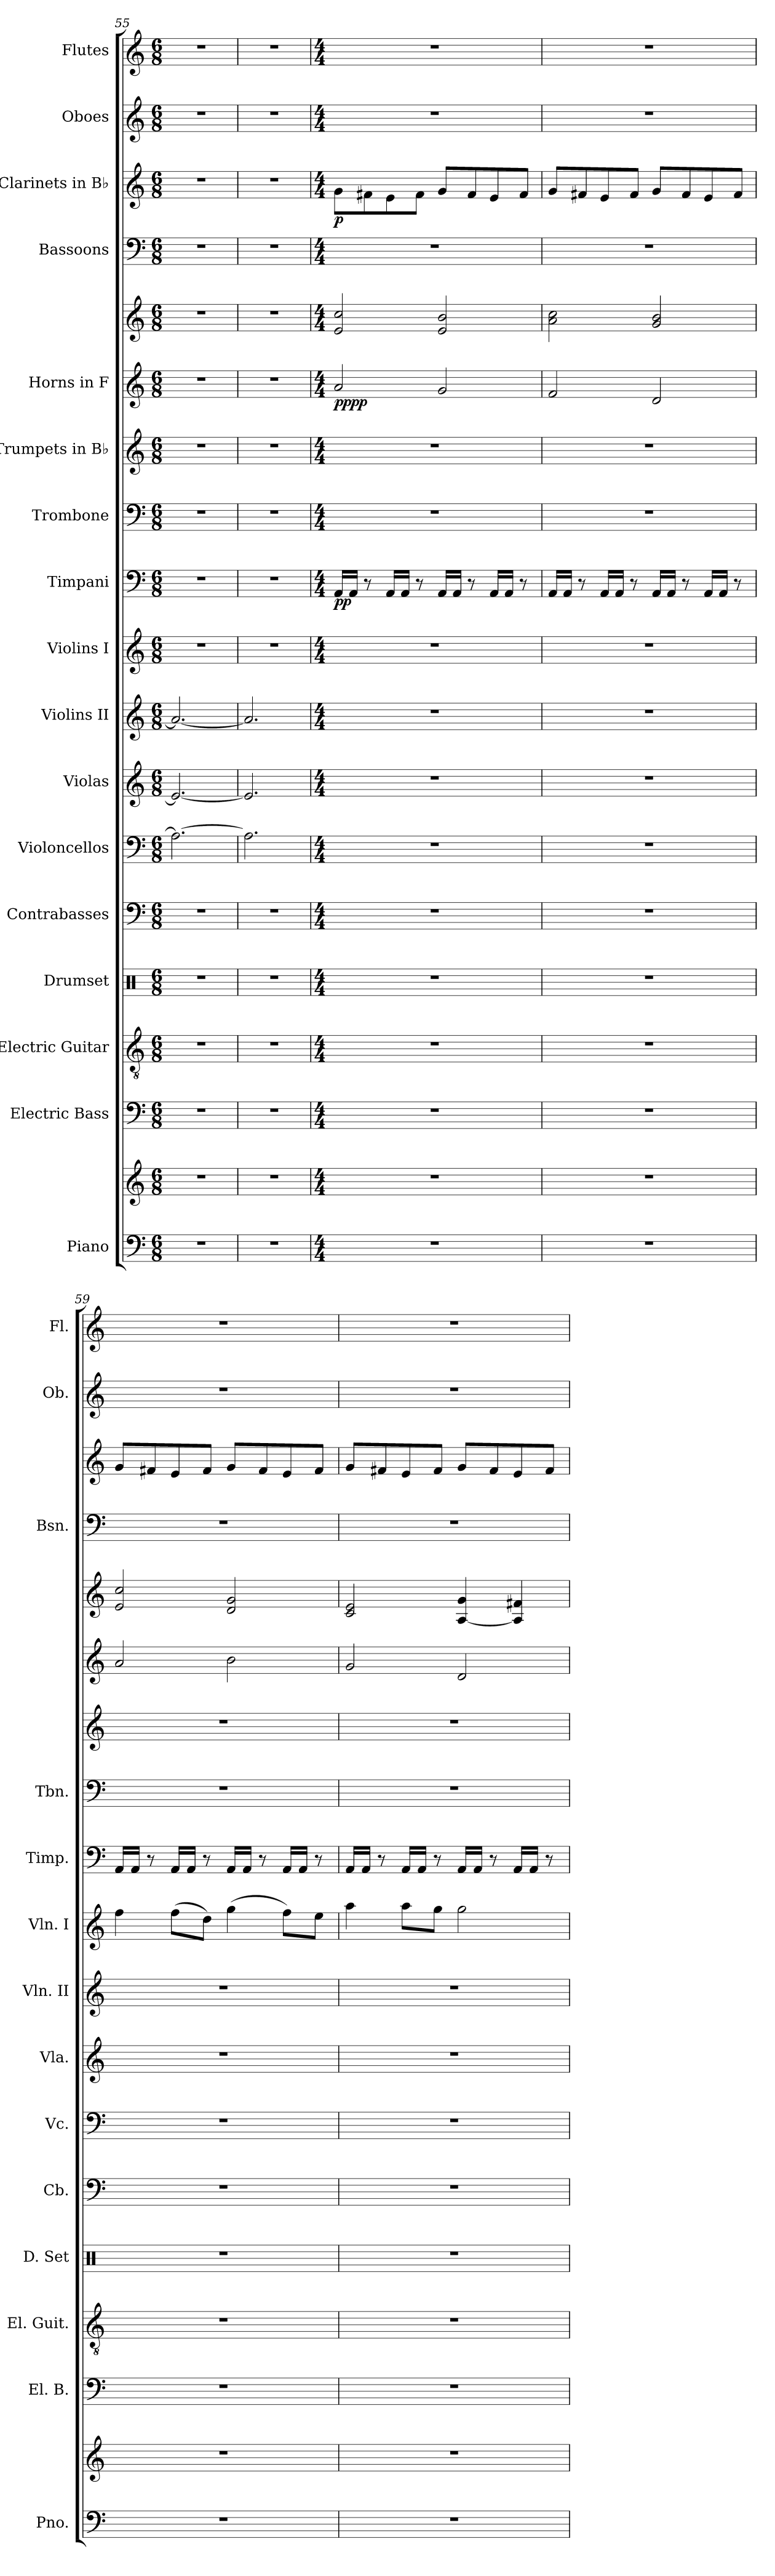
**kern	**kern	**kern	**kern	**kern	**kern	**kern	**kern	**kern	**kern	**kern	**dynam	**kern	**kern	**kern	**kern	**dynam	**kern	**kern	**dynam	**kern	**kern
*part17	*part17	*part16	*part15	*part14	*part13	*part12	*part11	*part10	*part9	*part8	*part8	*part7	*part6	*part5	*part5	*part5	*part4	*part3	*part3	*part2	*part1
*staff19	*staff18	*staff17	*staff16	*staff15	*staff14	*staff13	*staff12	*staff11	*staff10	*staff9	*staff9	*staff8	*staff7	*staff6	*staff5	*staff5/6	*staff4	*staff3	*staff3	*staff2	*staff1
*I"Piano	*	*I"Electric Bass	*I"Electric Guitar	*I"Drumset	*I"Contrabasses	*I"Violoncellos	*I"Violas	*I"Violins II	*I"Violins I	*I"Timpani	*	*I"Trombone	*I"Trumpets in B♭	*I"Horns in F	*	*	*I"Bassoons	*I"Clarinets in B♭	*	*I"Oboes	*I"Flutes
*I'Pno.	*	*I'El. B.	*I'El. Guit.	*I'D. Set	*I'Cb.	*I'Vc.	*I'Vla.	*I'Vln. II	*I'Vln. I	*I'Timp.	*	*I'Tbn.	*	*	*	*	*I'Bsn.	*	*	*I'Ob.	*I'Fl.
*clefF4	*clefG2	*clefF4	*clefGv2	*clefX	*clefF4	*clefF4	*clefG2	*clefG2	*clefG2	*clefF4	*	*clefF4	*clefG2	*clefG2	*clefG2	*	*clefF4	*clefG2	*	*clefG2	*clefG2
*	*	*ITrd7c12	*ITrd7c12	*	*ITrd7c12	*	*	*	*	*	*	*	*ITrd1c2	*ITrd4c7	*ITrd4c7	*	*	*ITrd1c2	*	*	*
*k[]	*k[]	*k[]	*k[]	*k[]	*k[]	*k[]	*k[]	*k[]	*k[]	*k[]	*	*k[]	*k[b-e-]	*k[b-]	*k[b-]	*	*k[]	*k[b-e-]	*	*k[]	*k[]
*M6/8	*M6/8	*M6/8	*M6/8	*M6/8	*M6/8	*M6/8	*M6/8	*M6/8	*M6/8	*M6/8	*	*M6/8	*M6/8	*M6/8	*M6/8	*	*M6/8	*M6/8	*	*M6/8	*M6/8
=55	=55	=55	=55	=55	=55	=55	=55	=55	=55	=55	=55	=55	=55	=55	=55	=55	=55	=55	=55	=55	=55
2.r	2.r	2.r	2.r	2.r	2.r	2.A\_	2.e/_	2.a/_	2.r	2.r	.	2.r	2.r	2.r	2.r	.	2.r	2.r	.	2.r	2.r
=56	=56	=56	=56	=56	=56	=56	=56	=56	=56	=56	=56	=56	=56	=56	=56	=56	=56	=56	=56	=56	=56
2.r	2.r	2.r	2.r	2.r	2.r	2.A\]	2.e/]	2.aZ/]	2.r	2.r	.	2.r	2.r	2.r	2.r	.	2.r	2.r	.	2.r	2.r
=57	=57	=57	=57	=57	=57	=57	=57	=57	=57	=57	=57	=57	=57	=57	=57	=57	=57	=57	=57	=57	=57
*M4/4	*M4/4	*M4/4	*M4/4	*M4/4	*M4/4	*M4/4	*M4/4	*M4/4	*M4/4	*M4/4	*	*M4/4	*M4/4	*M4/4	*M4/4	*	*M4/4	*M4/4	*	*M4/4	*M4/4
*	*	*	*	*	*	*	*	*	*	*	*	*	*	*	*	*	*	*	*	*	*MM35
!	!	!	!	!	!	!	!	!	!	!	!LO:DY:b	!	!	!	!	!LO:DY:b=2	!	!	!	!	!
!	!	!	!	!	!	!	!	!	!	!	!	!	!	!	!	!LO:DY:n=1:b	!	!	!LO:DY:b	!	!
1r	1r	1r	1r	1r	1r	1r	1r	1r	1r	16AA/LL	pp	1r	1r	2d/	2A/ 2f/	pp pp	1r	8f\L	p	1r	1r
.	.	.	.	.	.	.	.	.	.	16AA/JJ	.	.	.	.	.	.	.	.	.	.	.
.	.	.	.	.	.	.	.	.	.	8r	.	.	.	.	.	.	.	8en\	.	.	.
.	.	.	.	.	.	.	.	.	.	16AA/LL	.	.	.	.	.	.	.	8d\	.	.	.
.	.	.	.	.	.	.	.	.	.	16AA/JJ	.	.	.	.	.	.	.	.	.	.	.
.	.	.	.	.	.	.	.	.	.	8r	.	.	.	.	.	.	.	8e\J	.	.	.
.	.	.	.	.	.	.	.	.	.	16AA/LL	.	.	.	2c/	2A/ 2e/	.	.	8f/L	.	.	.
.	.	.	.	.	.	.	.	.	.	16AA/JJ	.	.	.	.	.	.	.	.	.	.	.
.	.	.	.	.	.	.	.	.	.	8r	.	.	.	.	.	.	.	8e/	.	.	.
.	.	.	.	.	.	.	.	.	.	16AA/LL	.	.	.	.	.	.	.	8d/	.	.	.
.	.	.	.	.	.	.	.	.	.	16AA/JJ	.	.	.	.	.	.	.	.	.	.	.
.	.	.	.	.	.	.	.	.	.	8r	.	.	.	.	.	.	.	8e/J	.	.	.
!!LO:PB:g=z
=58	=58	=58	=58	=58	=58	=58	=58	=58	=58	=58	=58	=58	=58	=58	=58	=58	=58	=58	=58	=58	=58
1r	1r	1r	1r	1r	1r	1r	1r	1r	1r	16AA/LL	.	1r	1r	2B-/	2d\ 2f\	.	1r	8f/L	.	1r	1r
.	.	.	.	.	.	.	.	.	.	16AA/JJ	.	.	.	.	.	.	.	.	.	.	.
.	.	.	.	.	.	.	.	.	.	8r	.	.	.	.	.	.	.	8en/	.	.	.
.	.	.	.	.	.	.	.	.	.	16AA/LL	.	.	.	.	.	.	.	8d/	.	.	.
.	.	.	.	.	.	.	.	.	.	16AA/JJ	.	.	.	.	.	.	.	.	.	.	.
.	.	.	.	.	.	.	.	.	.	8r	.	.	.	.	.	.	.	8e/J	.	.	.
.	.	.	.	.	.	.	.	.	.	16AA/LL	.	.	.	2G/	2c/ 2e/	.	.	8f/L	.	.	.
.	.	.	.	.	.	.	.	.	.	16AA/JJ	.	.	.	.	.	.	.	.	.	.	.
.	.	.	.	.	.	.	.	.	.	8r	.	.	.	.	.	.	.	8e/	.	.	.
.	.	.	.	.	.	.	.	.	.	16AA/LL	.	.	.	.	.	.	.	8d/	.	.	.
.	.	.	.	.	.	.	.	.	.	16AA/JJ	.	.	.	.	.	.	.	.	.	.	.
.	.	.	.	.	.	.	.	.	.	8r	.	.	.	.	.	.	.	8e/J	.	.	.
=59	=59	=59	=59	=59	=59	=59	=59	=59	=59	=59	=59	=59	=59	=59	=59	=59	=59	=59	=59	=59	=59
1r	1r	1r	1r	1r	1r	1r	1r	1r	4ff\	16AA/LL	.	1r	1r	2d/	2A/ 2f/	.	1r	8f/L	.	1r	1r
.	.	.	.	.	.	.	.	.	.	16AA/JJ	.	.	.	.	.	.	.	.	.	.	.
.	.	.	.	.	.	.	.	.	.	8r	.	.	.	.	.	.	.	8en/	.	.	.
.	.	.	.	.	.	.	.	.	(>8ff\L	16AA/LL	.	.	.	.	.	.	.	8d/	.	.	.
.	.	.	.	.	.	.	.	.	.	16AA/JJ	.	.	.	.	.	.	.	.	.	.	.
.	.	.	.	.	.	.	.	.	8dd\J)	8r	.	.	.	.	.	.	.	8e/J	.	.	.
.	.	.	.	.	.	.	.	.	(>4gg\	16AA/LL	.	.	.	2e\	2G/ 2c/	.	.	8f/L	.	.	.
.	.	.	.	.	.	.	.	.	.	16AA/JJ	.	.	.	.	.	.	.	.	.	.	.
.	.	.	.	.	.	.	.	.	.	8r	.	.	.	.	.	.	.	8e/	.	.	.
.	.	.	.	.	.	.	.	.	8ff\L)	16AA/LL	.	.	.	.	.	.	.	8d/	.	.	.
.	.	.	.	.	.	.	.	.	.	16AA/JJ	.	.	.	.	.	.	.	.	.	.	.
.	.	.	.	.	.	.	.	.	8ee\J	8r	.	.	.	.	.	.	.	8e/J	.	.	.
=60	=60	=60	=60	=60	=60	=60	=60	=60	=60	=60	=60	=60	=60	=60	=60	=60	=60	=60	=60	=60	=60
1r	1r	1r	1r	1r	1r	1r	1r	1r	4aa\	16AA/LL	.	1r	1r	2c/	2F/ 2A/	.	1r	8f/L	.	1r	1r
.	.	.	.	.	.	.	.	.	.	16AA/JJ	.	.	.	.	.	.	.	.	.	.	.
.	.	.	.	.	.	.	.	.	.	8r	.	.	.	.	.	.	.	8en/	.	.	.
.	.	.	.	.	.	.	.	.	8aa\L	16AA/LL	.	.	.	.	.	.	.	8d/	.	.	.
.	.	.	.	.	.	.	.	.	.	16AA/JJ	.	.	.	.	.	.	.	.	.	.	.
.	.	.	.	.	.	.	.	.	8gg\J	8r	.	.	.	.	.	.	.	8e/J	.	.	.
.	.	.	.	.	.	.	.	.	2gg\	16AA/LL	.	.	.	2G/	[4D/ 4c/	.	.	8f/L	.	.	.
.	.	.	.	.	.	.	.	.	.	16AA/JJ	.	.	.	.	.	.	.	.	.	.	.
.	.	.	.	.	.	.	.	.	.	8r	.	.	.	.	.	.	.	8e/	.	.	.
.	.	.	.	.	.	.	.	.	.	16AA/LL	.	.	.	.	4D/] 4Bn/	.	.	8d/	.	.	.
.	.	.	.	.	.	.	.	.	.	16AA/JJ	.	.	.	.	.	.	.	.	.	.	.
.	.	.	.	.	.	.	.	.	.	8r	.	.	.	.	.	.	.	8e/J	.	.	.
=	=	=	=	=	=	=	=	=	=	=	=	=	=	=	=	=	=	=	=	=	=
*-	*-	*-	*-	*-	*-	*-	*-	*-	*-	*-	*-	*-	*-	*-	*-	*-	*-	*-	*-	*-	*-
